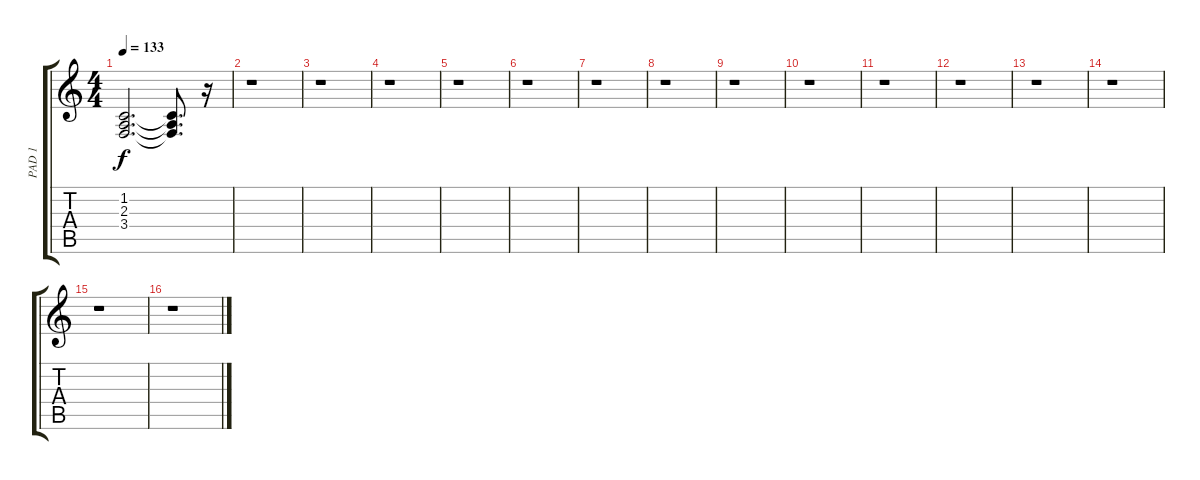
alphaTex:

\track ("PAD 1                               " "PAD 1     ") {instrument synthstrings1}
\staff {score tabs}
\tuning (E4 B3 G3 D3 A2 E2) {hide}
\ts (4 4)
\tempo 133
\clef g2
\ks c
(1.2{t} 2.3{t} 3.4{t}).2{d dy f} (1.2{t} 2.3{t} 3.4{t}).8{d} r.16 |
r.1 |
r.1 |
r.1 |
r.1 |
r.1 |
r.1 |
r.1 |
r.1 |
r.1 |
r.1 |
r.1 |
r.1 |
r.1 |
r.1 |
r.1
